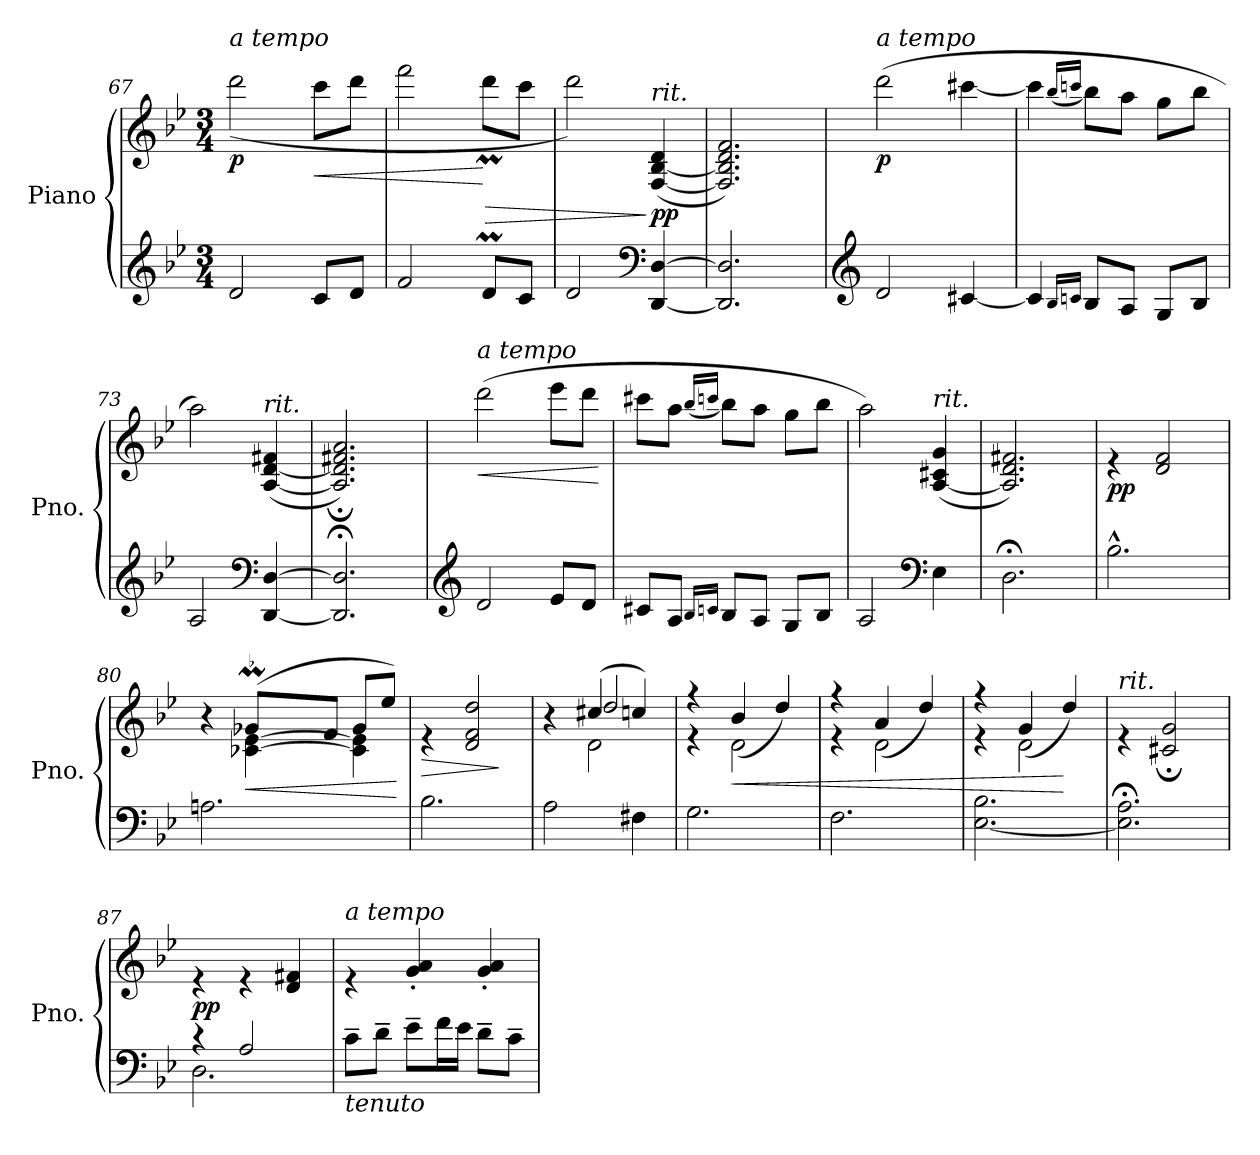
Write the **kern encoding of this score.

**kern	**kern	**dynam
*part1	*part1	*part1
*staff2	*staff1	*staff1/2
*I"Piano	*	*
*I'Pno.	*	*
*clefG2	*clefG2	*
*k[b-e-]	*k[b-e-]	*
*M3/4	*M3/4	*
*MM80	*MM80	*
=67	=67	=67
*	*^	*
!	!LO:TX:a:i:t=a tempo	!	!
!	!	!	!LO:DY:b
2d/	2.ryy	(>2ddd\	p
!	!	!	!LO:HP:b
8c/L	.	8ccc\L	<
8d/J	.	8ddd\J	.
=68	=68	=68	=68
2f/	2.ryy	2fff\	.
!	!	!	!LO:HP:n=1:b
8dm/L	.	8dddm\L	[ >
8c/J	.	8ccc\J	.
=69	=69	=69	=69
2d/	2.ryy	2ddd\)	.
*clefF4	*	*	*
*	*MM40	*	*
!	!	!LO:TX:a:i:t=rit.	!
!	!	!	!LO:DY:n=1:b
[4DD/ [4D/	.	(>[4F/ [4B-/ 4d/	] pp
=70	=70	=70	=70
*	*MM60	*	*
2.DD/] 2.D/]	2.ryy	2.F/] 2.B-/] 2.d/ 2.f/)	.
=71	=71	=71	=71
*clefG2	*	*	*
*	*MM80	*	*
!	!LO:TX:a:i:t=a tempo	!	!
!	!	!	!LO:DY:b
2d/	2.ryy	(>2ddd\	p
[4c#X/	.	[4ccc#X\	.
!!LO:LB:g=z	!!
=72	=72	=72	=72
4c#/]	2.ryy	4ccc#\]	.
16qB-/LL	.	(<16qbb-/LL	.
16qcn/JJ	.	16qcccn/JJ	.
8B-/L	.	8bb-\L)	.
8A/J	.	8aa\J	.
8G/L	.	8gg\L	.
8B-/J	.	8bb-\J	.
=73	=73	=73	=73
2A/	2.ryy	2aa\)	.
*clefF4	*	*	*
*	*MM40	*	*
!	!	!LO:TX:a:i:t=rit.	!
[4DD/ [4D/	.	(>[4A/ [4d/ 4f#X/	.
=74	=74	=74	=74
*	*MM50	*	*
2.DD/];< 2.D/];<	2.ryy	2.A/];< 2.d/];< 2.f#X/;< 2.a/;<)	.
=75	=75	=75	=75
*clefG2	*	*	*
*	*MM80	*	*
!	!LO:TX:a:i:t=a tempo	!	!
!	!	!	!LO:HP:b
2d/	2.ryy	(>2ddd\	<
8e-/L	.	8eee-\L	.
8d/J	.	8ddd\J	.
*	*v	*v	*
.	.	[
=76	=76	=76
*	*^	*
8c#X/L	2.ryy	8ccc#X\L	.
8A/J	.	8aa\J	.
16qB-/LL	.	(<16qbb-/LL	.
16qcn/JJ	.	16qcccn/JJ	.
8B-/L	.	8bb-\L)	.
8A/J	.	8aa\J	.
8G/L	.	8gg\L	.
8B-/J	.	8bb-\J	.
=77	=77	=77	=77
2A/	2.ryy	2aa\)	.
*clefF4	*	*	*
*	*MM30	*	*
!	!	!LO:TX:a:i:t=rit.	!
4E-\	.	(>[4A/ 4c#X/ 4g/	.
=78	=78	=78	=78
*	*MM60	*	*
2.D;<\	2.ryy	2.A/] 2.d/ 2.f#X/)	.
!!LO:LB:g=z	!!
=79	=79	=79	=79
*	*MM80	*	*
!	!	!	!LO:DY:b
2.B-^^\	2.ryy	4r	pp
.	.	2d/ 2f/	.
=80	=80	=80	=80
*	*	*^	*
2.An\	4ryy	4ryy	4r	.
!	!	!	!	!LO:HP:b
.	[4c-X\ [4e-\	24g-XLLyy	(>8g-M/L	<
.	.	24a-Xyy	.	.
.	.	24g-JJyy	.	.
.	.	8ryy	8f/J	.
.	4c-\] 4e-\]	4ryy	8g-/L	.
.	.	.	8ee-/J)	.
*	*v	*v	*v	*
.	.	[
=81	=81	=81
!	!	!LO:HP:b
*	*^	*
2.B-\	2.ryy	4r	>
.	.	2d/ 2f/ 2dd/	.
*	*v	*v	*
.	.	]
=82	=82	=82
*	*^	*
*	*	*^	*
2A\	4ryy	4ryy	4r	.
.	(>4cc#X/	2d\	2dd/	.
4F#X\	4ccn/)	.	.	.
*	*	*v	*v	*
=83	=83	=83	=83
2.G\	4r	4r	.
!	!	!	!LO:HP:b
.	2d\	(>4b-/	<
.	.	4dd/)	.
=84	=84	=84	=84
2.F\	4r	4r	.
.	2d\	(>4a/	.
.	.	4dd/)	.
=85	=85	=85	=85
[2.E-\ 2.B-\	4r	4r	.
.	2d\	(>4g/	.
.	.	4dd/)	[
=86	=86	=86	=86
*	*MM60	*	*
!	!LO:TX:a:i:t=rit.	!	!
2.E-\];< 2.A\;<	2.ryy	4r	.
*	*MM50	*	*
.	.	2c#X/;< 2g/;<	.
!!LO:LB:g=z	!!
=87	=87	=87	=87
*^	*	*	*
!	!	!	!	!LO:DY:b
4r	2.D\	2.ryy	4r	pp
2A/	.	.	4r	.
*	*	*MM30	*	*
.	.	.	4d/ 4f#X/	.
*v	*v	*	*	*
=88	=88	=88	=88
*	*MM80	*	*
!	!LO:TX:a:i:t=a tempo	!	!
!LO:TX:b:i:t=tenuto	!	!	!
!	!	!	!LO:DY:b
!	!	!	!LO:DY:n=1:b
8c~\L	2.ryy	4r	other-dynamics p
8d~\J	.	.	.
8e-~\L	.	4g/' 4a/'	.
16f\L	.	.	.
16e-\JJ	.	.	.
8d~\L	.	4g/' 4a/'	.
8c~\J	.	.	.
*	*v	*v	*
=	=	=
*-	*-	*-
